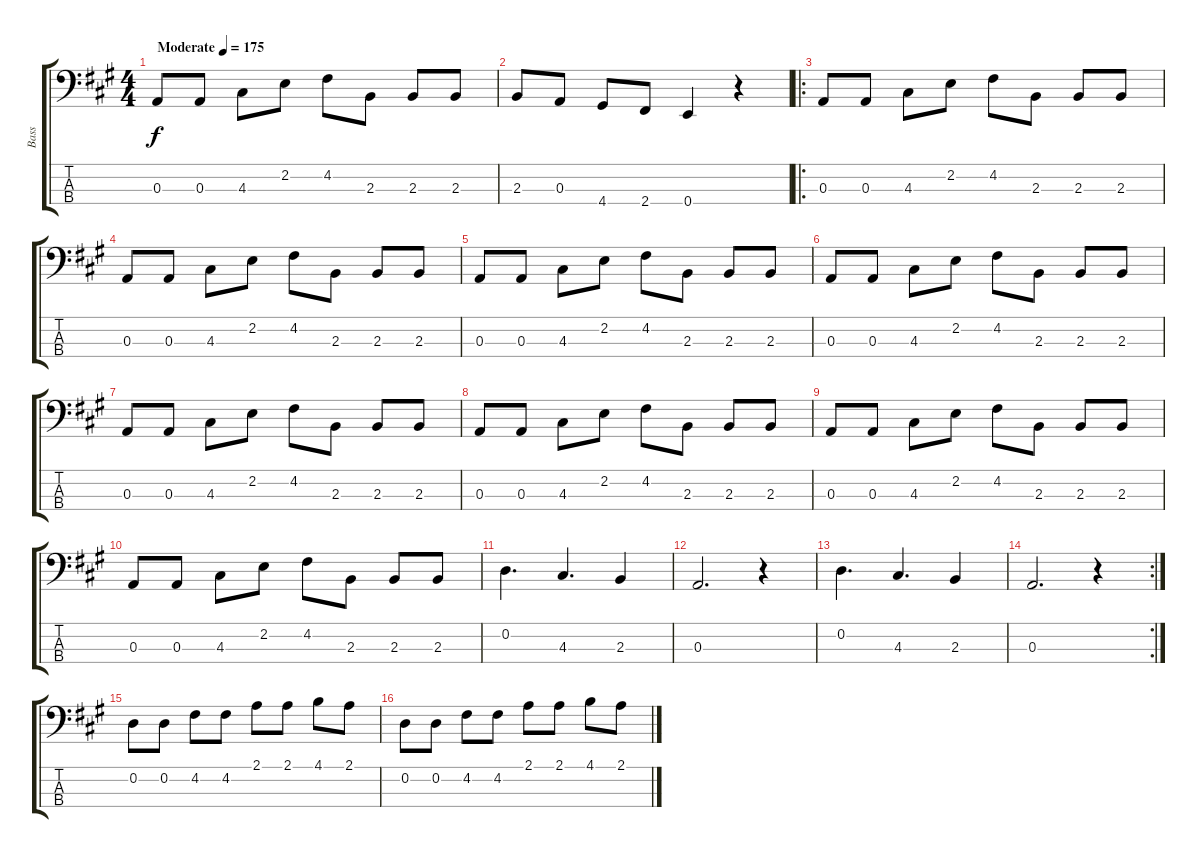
\track ("Bass" "Bass") {instrument electricbassfinger}
\staff {score tabs}
\tuning (G2 D2 A1 E1) {hide}
\ts (4 4)
\tempo (175 "Moderate")
\clef f4
\ks a
0.3.8{dy f instrument electricbassfinger} 0.3.8 4.3.8 2.2.8 4.2.8 2.3.8 2.3.8 2.3.8 |
2.3.8 0.3.8 4.4.8 2.4.8 0.4.4 r.4 |
\ro
0.3.8 0.3.8 4.3.8 2.2.8 4.2.8 2.3.8 2.3.8 2.3.8 |
0.3.8 0.3.8 4.3.8 2.2.8 4.2.8 2.3.8 2.3.8 2.3.8 |
0.3.8 0.3.8 4.3.8 2.2.8 4.2.8 2.3.8 2.3.8 2.3.8 |
0.3.8 0.3.8 4.3.8 2.2.8 4.2.8 2.3.8 2.3.8 2.3.8 |
0.3.8 0.3.8 4.3.8 2.2.8 4.2.8 2.3.8 2.3.8 2.3.8 |
0.3.8 0.3.8 4.3.8 2.2.8 4.2.8 2.3.8 2.3.8 2.3.8 |
0.3.8 0.3.8 4.3.8 2.2.8 4.2.8 2.3.8 2.3.8 2.3.8 |
0.3.8 0.3.8 4.3.8 2.2.8 4.2.8 2.3.8 2.3.8 2.3.8 |
0.2.4{d} 4.3.4{d} 2.3.4 |
0.3.2{d} r.4 |
0.2.4{d} 4.3.4{d} 2.3.4 |
\rc 2
0.3.2{d} r.4 |
0.2.8 0.2.8 4.2.8 4.2.8 2.1.8 2.1.8 4.1.8 2.1.8 |
0.2.8 0.2.8 4.2.8 4.2.8 2.1.8 2.1.8 4.1.8 2.1.8
